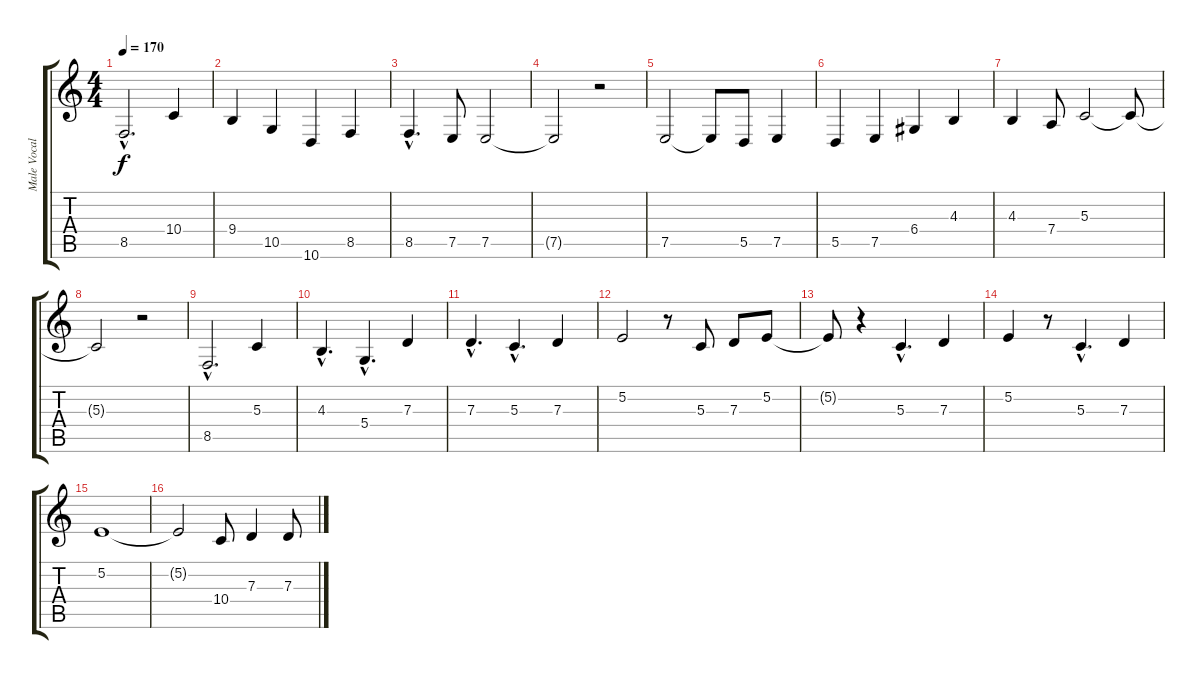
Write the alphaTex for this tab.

\track ("Male Vocals" "Male Vocal") {instrument cello}
\staff {score tabs}
\tuning (E4 B3 G3 D3 A2 E2) {hide}
\ts (4 4)
\tempo 170
\clef g2
\ks c
8.5{hac}.2{d dy f} 10.4.4 |
9.4.4 10.5.4 10.6.4 8.5.4 |
8.5{hac}.4{d} 7.5.8 7.5.2 |
7.5{t}.2 r.2 |
7.5.2 7.5{t}.8 5.5.8 7.5.4 |
5.5.4 7.5.4 6.4.4 4.3.4 |
4.3.4 7.4.8 5.3.2 5.3{t}.8 |
5.3{t}.2 r.2 |
8.5{hac}.2{d} 5.3.4 |
4.3{hac}.4{d} 5.4{hac}.4{d} 7.3.4 |
7.3{hac}.4{d} 5.3{hac}.4{d} 7.3.4 |
5.2.2 r.8 5.3.8 7.3.8 5.2.8 |
5.2{t}.8 r.4 5.3{hac}.4{d} 7.3.4 |
5.2.4 r.8 5.3{hac}.4{d} 7.3.4 |
5.2.1 |
5.2{t}.2 10.4.8 7.3.4 7.3.8
